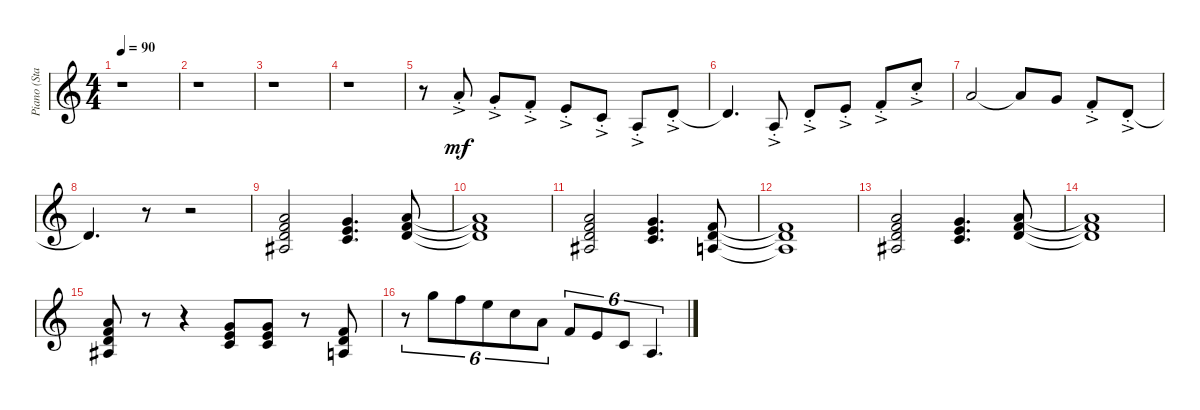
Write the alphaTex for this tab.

\track ("Piano (Staff 1)" "Piano (Sta") {instrument acousticgrandpiano}
\staff {score}
\tuning (E4 B3 G3 D3 A2 E2 B1) {hide}
\ts (4 4)
\tempo 90
\clef g2
\ks c
r.1{dy mf} |
r.1 |
r.1 |
r.1 |
r.8 5.1{ac st}.8 3.1{ac st}.8 1.1{ac st}.8 0.1{ac st}.8 1.2{ac st}.8 2.3{ac st}.8 3.2{ac st}.8 |
3.2{t}.4{d} 2.3{ac st}.8 3.2{ac st}.8 0.1{ac st}.8 1.1{ac st}.8 8.1{ac st}.8 |
5.1.2 5.1{t}.8 3.1.8 1.1{ac st}.8 3.2{ac st}.8 |
3.2{t}.4{d} r.8 r.2 |
(1.1 3.2 3.3 19.4).2 (0.1 1.2 12.3).4{d} (1.1 3.2 14.3).8 |
(1.1{t} 3.2{t} 14.3{t}).1 |
(1.1 3.2 3.3 19.4).2 (0.1 1.2 12.3).4{d} (1.1 3.2 2.3).8 |
(1.1{t} 3.2{t} 2.3{t}).1 |
(1.1 3.2 3.3 19.4).2 (0.1 1.2 12.3).4{d} (1.1 3.2 14.3).8 |
(1.1{t} 3.2{t} 14.3{t}).1 |
(1.1 3.2 3.3 19.4).8 r.8 r.4 (0.1 1.2 12.3).8 (0.1 1.2 12.3).8 r.8 (1.1 3.2 2.3).8 |
r.8{tu (6 4)} 15.1.8{tu (6 4)} 13.1.8{tu (6 4)} 12.1.8{tu (6 4)} 8.1.8{tu (6 4)} 5.1.8{tu (6 4)} 1.1.8{tu (6 4)} 0.1.8{tu (6 4)} 1.2.8{tu (6 4)} 2.3.4{d tu (6 4)}
